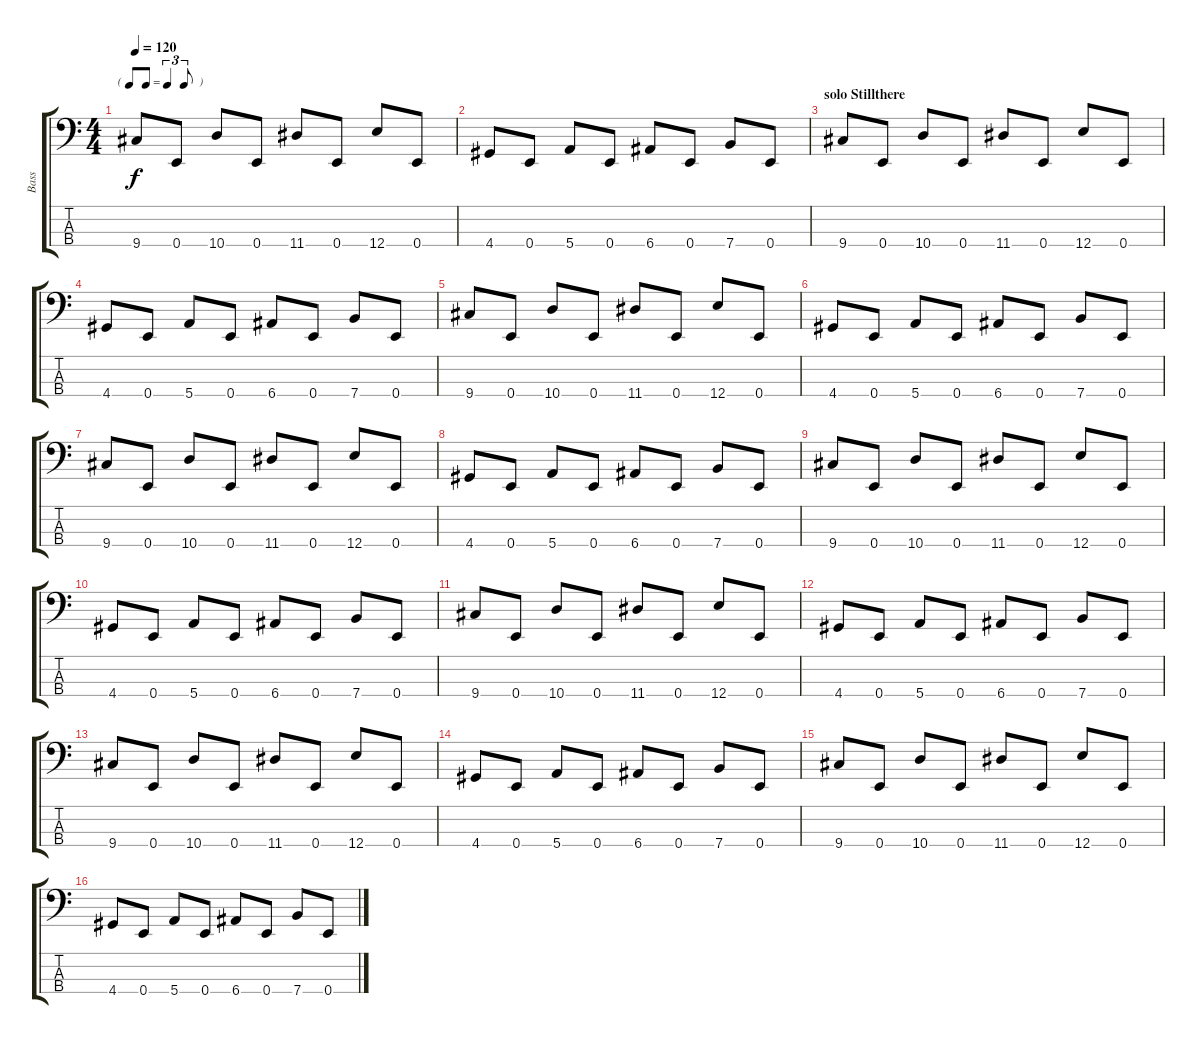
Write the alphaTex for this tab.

\track ("Bass" "Bass") {instrument electricbassfinger}
\staff {score tabs}
\tuning (G2 D2 A1 E1) {hide}
\ts (4 4)
\tf triplet8th
\tempo 120
\clef f4
\ks c
9.4.8{dy f} 0.4.8 10.4.8 0.4.8 11.4.8 0.4.8 12.4.8 0.4.8 |
4.4.8 0.4.8 5.4.8 0.4.8 6.4.8 0.4.8 7.4.8 0.4.8 |
\section ("" "solo Stillthere")
9.4.8 0.4.8 10.4.8 0.4.8 11.4.8 0.4.8 12.4.8 0.4.8 |
4.4.8 0.4.8 5.4.8 0.4.8 6.4.8 0.4.8 7.4.8 0.4.8 |
9.4.8 0.4.8 10.4.8 0.4.8 11.4.8 0.4.8 12.4.8 0.4.8 |
4.4.8 0.4.8 5.4.8 0.4.8 6.4.8 0.4.8 7.4.8 0.4.8 |
9.4.8 0.4.8 10.4.8 0.4.8 11.4.8 0.4.8 12.4.8 0.4.8 |
4.4.8 0.4.8 5.4.8 0.4.8 6.4.8 0.4.8 7.4.8 0.4.8 |
9.4.8 0.4.8 10.4.8 0.4.8 11.4.8 0.4.8 12.4.8 0.4.8 |
4.4.8 0.4.8 5.4.8 0.4.8 6.4.8 0.4.8 7.4.8 0.4.8 |
9.4.8 0.4.8 10.4.8 0.4.8 11.4.8 0.4.8 12.4.8 0.4.8 |
4.4.8 0.4.8 5.4.8 0.4.8 6.4.8 0.4.8 7.4.8 0.4.8 |
9.4.8 0.4.8 10.4.8 0.4.8 11.4.8 0.4.8 12.4.8 0.4.8 |
4.4.8 0.4.8 5.4.8 0.4.8 6.4.8 0.4.8 7.4.8 0.4.8 |
9.4.8 0.4.8 10.4.8 0.4.8 11.4.8 0.4.8 12.4.8 0.4.8 |
4.4.8 0.4.8 5.4.8 0.4.8 6.4.8 0.4.8 7.4.8 0.4.8
